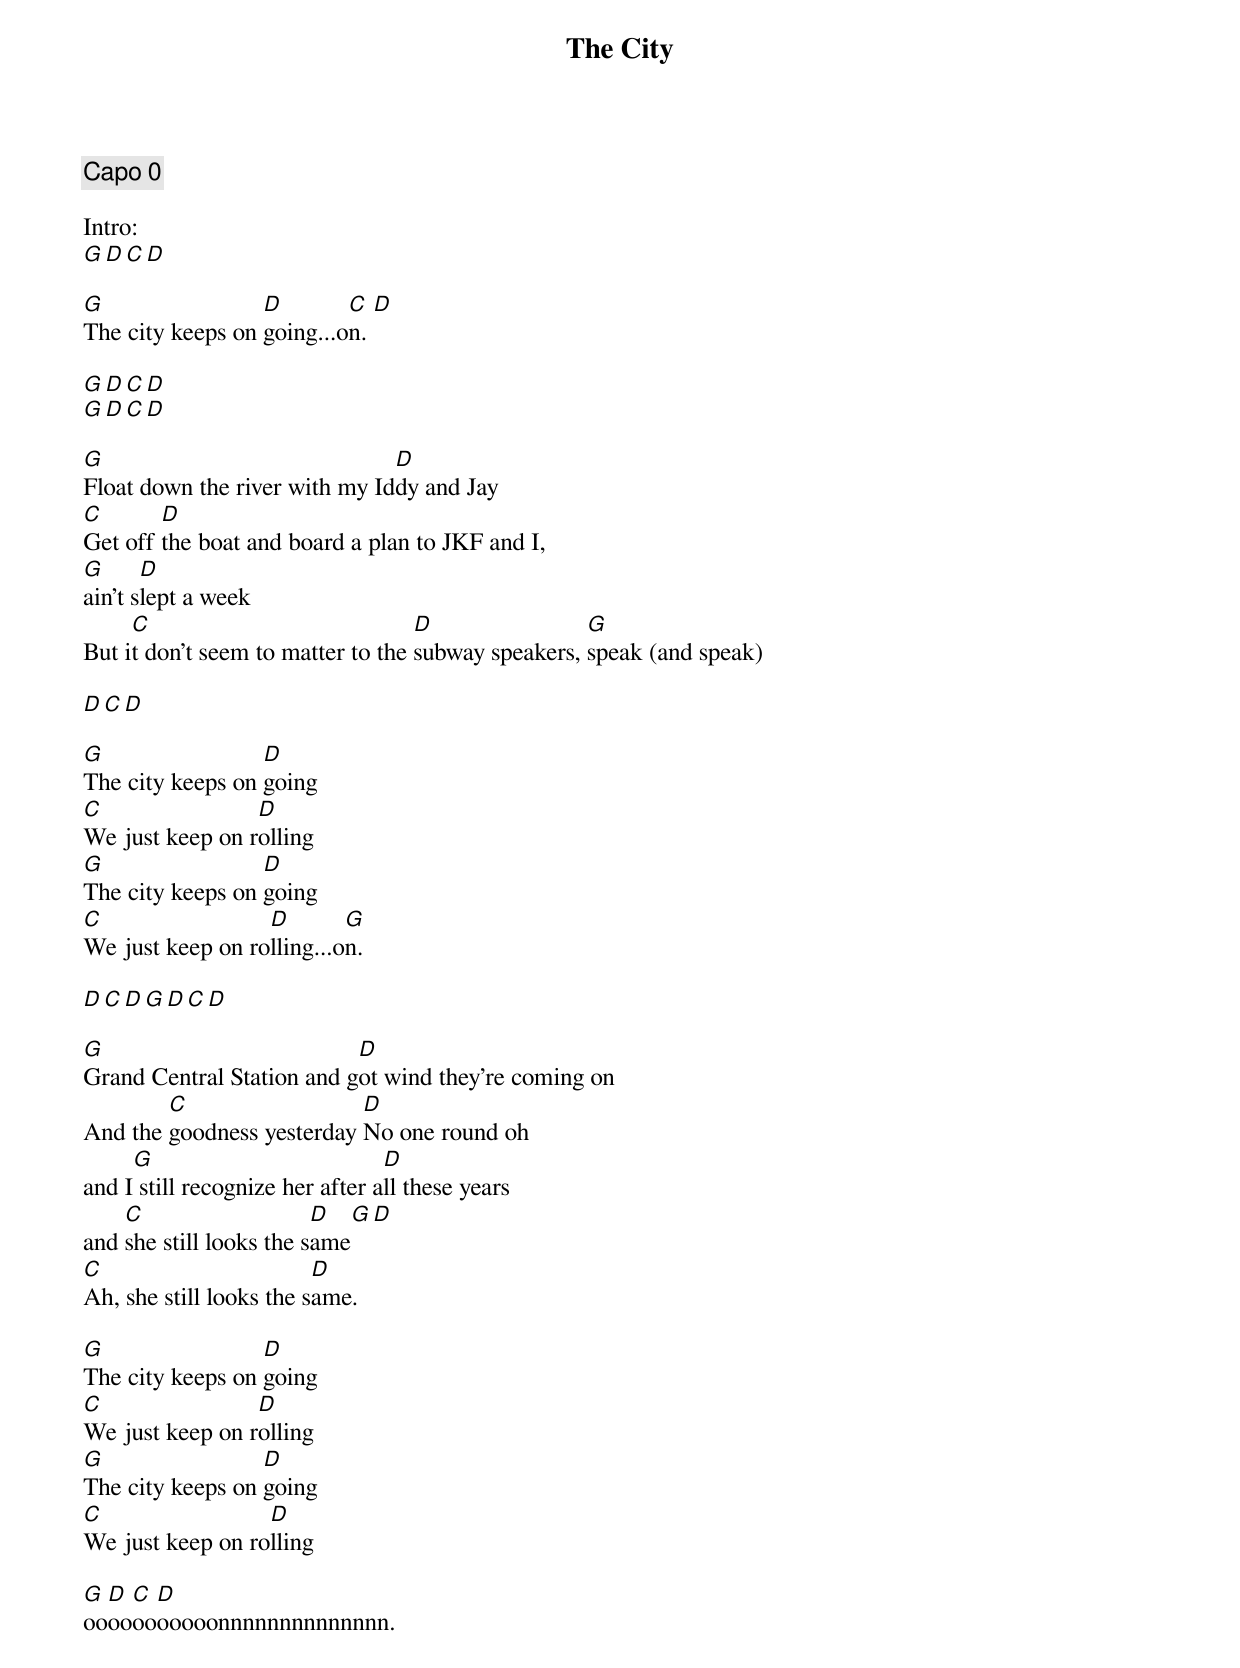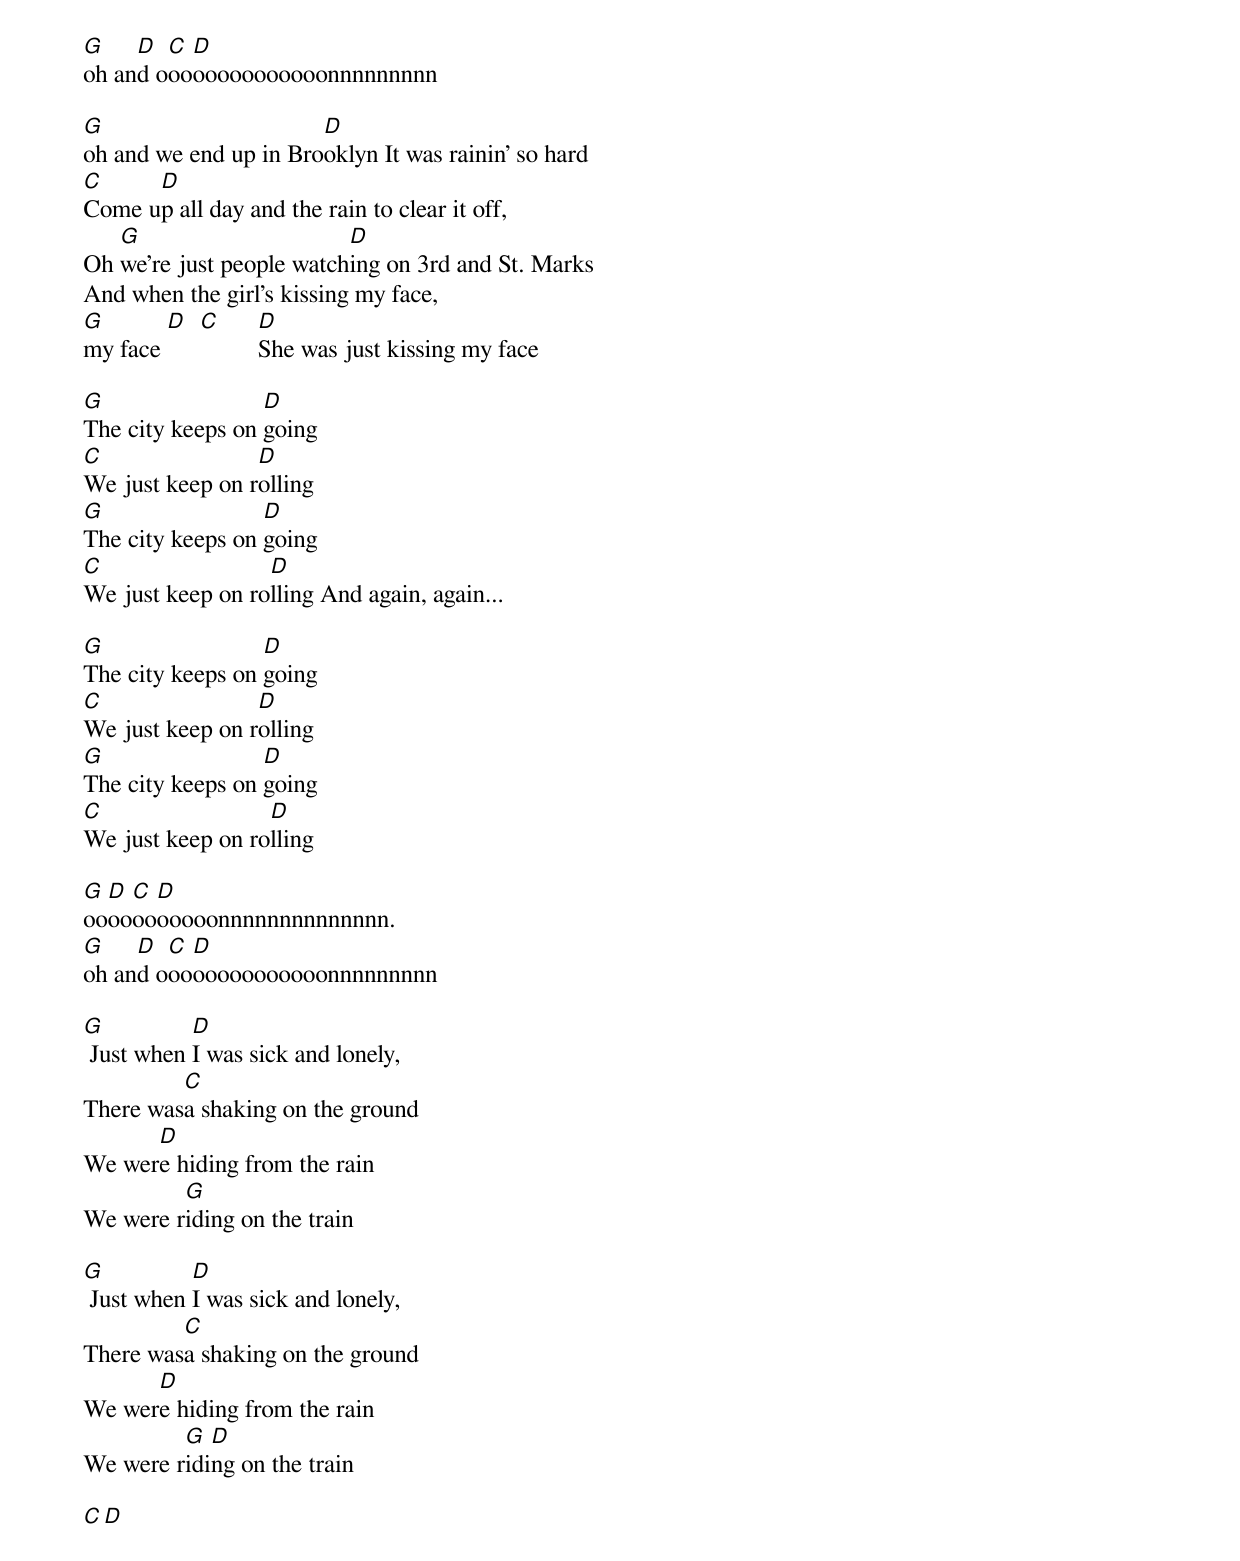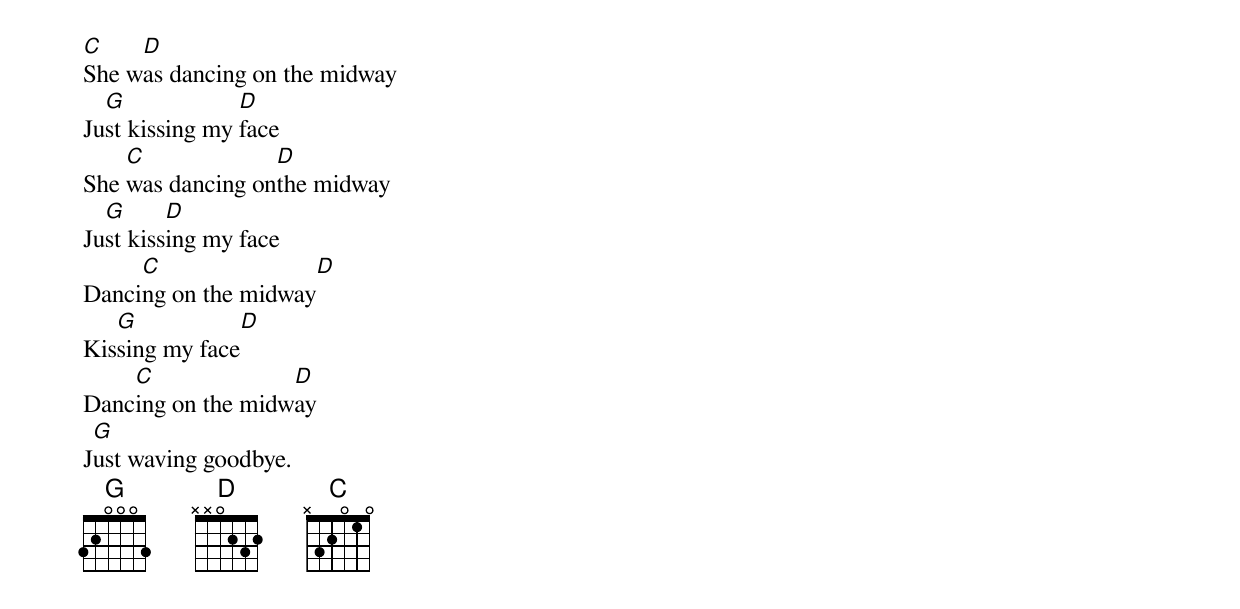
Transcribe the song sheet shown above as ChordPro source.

{title:The City}
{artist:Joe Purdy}
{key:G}
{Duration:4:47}
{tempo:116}
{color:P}

{comment: Capo 0}

Intro:
[G][D][C][D]

[G]The city keeps on [D]going...o[C]n. [D]

[G][D][C][D]
[G][D][C][D]

[G]Float down the river with my Id[D]dy and Jay
[C]Get off [D]the boat and board a plan to JKF and I,
[G]ain't s[D]lept a week
But i[C]t don't seem to matter to the [D]subway speakers, [G]speak (and speak)

[D][C][D]

[G]The city keeps on [D]going
[C]We just keep on r[D]olling
[G]The city keeps on [D]going
[C]We just keep on ro[D]lling...o[G]n.

[D][C][D][G][D][C][D]

[G]Grand Central Station and g[D]ot wind they're coming on
And the [C]goodness yesterday [D]No one round oh
and I[G] still recognize her after a[D]ll these years
and [C]she still looks the s[D]ame[G][D]
[C]Ah, she still looks the s[D]ame.

[G]The city keeps on [D]going
[C]We just keep on r[D]olling
[G]The city keeps on [D]going
[C]We just keep on ro[D]lling

[G]oo[D]oo[C]oo[D]ooooonnnnnnnnnnnnnn.
[G]oh an[D]d o[C]oo[D]ooooooooooonnnnnnnnn

[G]oh and we end up in Bro[D]oklyn It was rainin' so hard
[C]Come u[D]p all day and the rain to clear it off,
Oh [G]we're just people watch[D]ing on 3rd and St. Marks
And when the girl's kissing my face,
[G]my face [D]  [C]      [D]She was just kissing my face

[G]The city keeps on [D]going
[C]We just keep on r[D]olling
[G]The city keeps on [D]going
[C]We just keep on ro[D]lling And again, again...

[G]The city keeps on [D]going
[C]We just keep on r[D]olling
[G]The city keeps on [D]going
[C]We just keep on ro[D]lling

[G]oo[D]oo[C]oo[D]ooooonnnnnnnnnnnnnn.
[G]oh an[D]d o[C]oo[D]ooooooooooonnnnnnnnn

[G] Just when [D]I was sick and lonely,
There was[C]a shaking on the ground
We wer[D]e hiding from the rain
We were r[G]iding on the train

[G] Just when [D]I was sick and lonely,
There was[C]a shaking on the ground
We wer[D]e hiding from the rain
We were r[G]idi[D]ng on the train

[C][D]

[C]She w[D]as dancing on the midway
Ju[G]st kissing my [D]face
She [C]was dancing on[D]the midway
Ju[G]st kiss[D]ing my face
Danci[C]ng on the midway[D]
Kis[G]sing my face[D]
Danc[C]ing on the midw[D]ay
J[G]ust waving goodbye.
